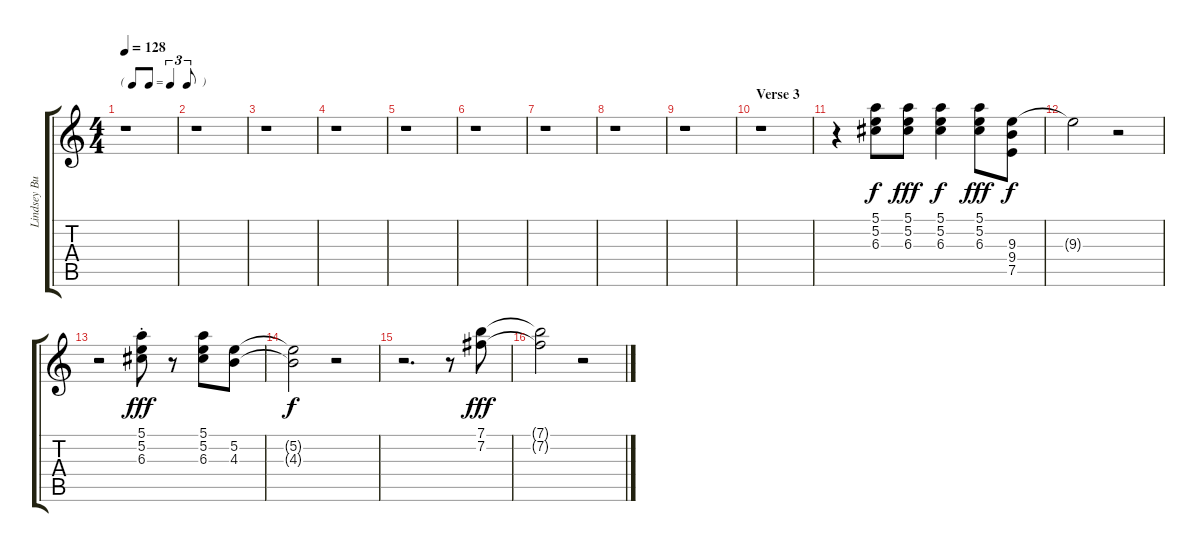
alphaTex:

\track ("Lindsey Buckingham - Rhythm Guitar" "Lindsey Bu") {instrument overdrivenguitar}
\staff {score tabs}
\tuning (E4 B3 G3 D3 A2 E2) {hide}
\ts (4 4)
\tf triplet8th
\tempo 128
\clef g2
\ks c
r.1{dy f} |
r.1 |
r.1 |
r.1 |
r.1 |
r.1 |
r.1 |
r.1 |
r.1 |
\section ("" "Verse 3")
r.1 |
r.4 (5.1 5.2 6.3).8 (5.1 5.2 6.3).8{dy fff} (5.1 5.2 6.3).4{dy f} (5.1 5.2 6.3).8{dy fff} (9.3 9.4 7.5).8{dy f} |
9.3{t}.2 r.2 |
r.2 (5.1{st} 5.2{st} 6.3{st}).8{dy fff} r.8 (5.1 5.2 6.3).8 (5.2 4.3).8 |
(5.2{t} 4.3{t}).2{dy f} r.2 |
r.2{d} r.8 (7.1 7.2).8{dy fff} |
(7.1{t} 7.2{t}).2 r.2
